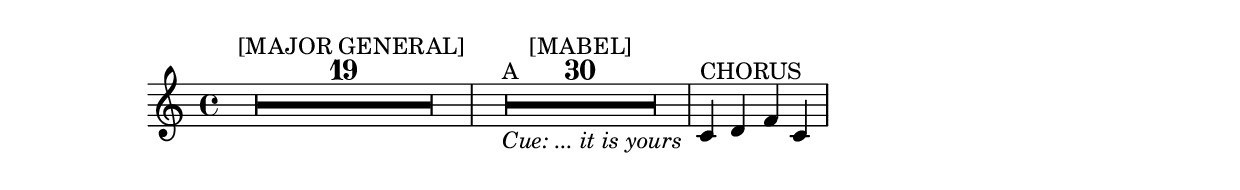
%% Do not edit this file; it is auto-generated from LSR http://lsr.dsi.unimi.it
%% This file is in the public domain.
\version "2.12.3"

\header {
  lsrtags = "rhythms, text"

texidoces = "
Los elementos de marcado aplicados a un silencio multicompás se
centran encima o debajo de éste.  Los elementos de marcado extensos
que se adjuntan a silencios multicompás no producen la expansión del
compás.  Para expandir un silencio multicompás de forma que quepa todo
el marcado, utilice un silencio de separación con un marcado aplicado
antes del silencio multicompás.

Observe que el silencio separador produce la inserción de un compás.
El texto aplicado a un siencio sparador de esta forma se alinea por la
izquierda a la posición en que la nota estaría situada dentro del
compás, pero si la longitud del compás está determinada por la
longitud del texto, éste aparecerá centrado.

"

doctitlees = "Marcado de silencios multicompás"
  texidoc = "
Markups attached to a multi-measure rest will be centered above or
below it.  Long markups attached to multi-measure rests do not cause
the measure to expand.  To expand a multi-measure rest to fit the
markup, use a spacer rest with an attached markup before the
multi-measure rest.

Note that the spacer rest causes a bar line to be inserted.  Text
attached to a spacer rest in this way is left-aligned to the position
where the note would be placed in the measure, but if the measure
length is determined by the length of the text, the text will appear to
be centered. 

"
  doctitle = "Multi-measure rest markup"
} % begin verbatim

\relative c' {
  \compressFullBarRests
  \textLengthOn
  s1*0^\markup { [MAJOR GENERAL] }
  R1*19
  s1*0_\markup { \italic { Cue: ... it is yours } }
  s1*0^\markup { A }
  R1*30^\markup { [MABEL] }
  \textLengthOff
  c4^\markup { CHORUS } d f c
}
